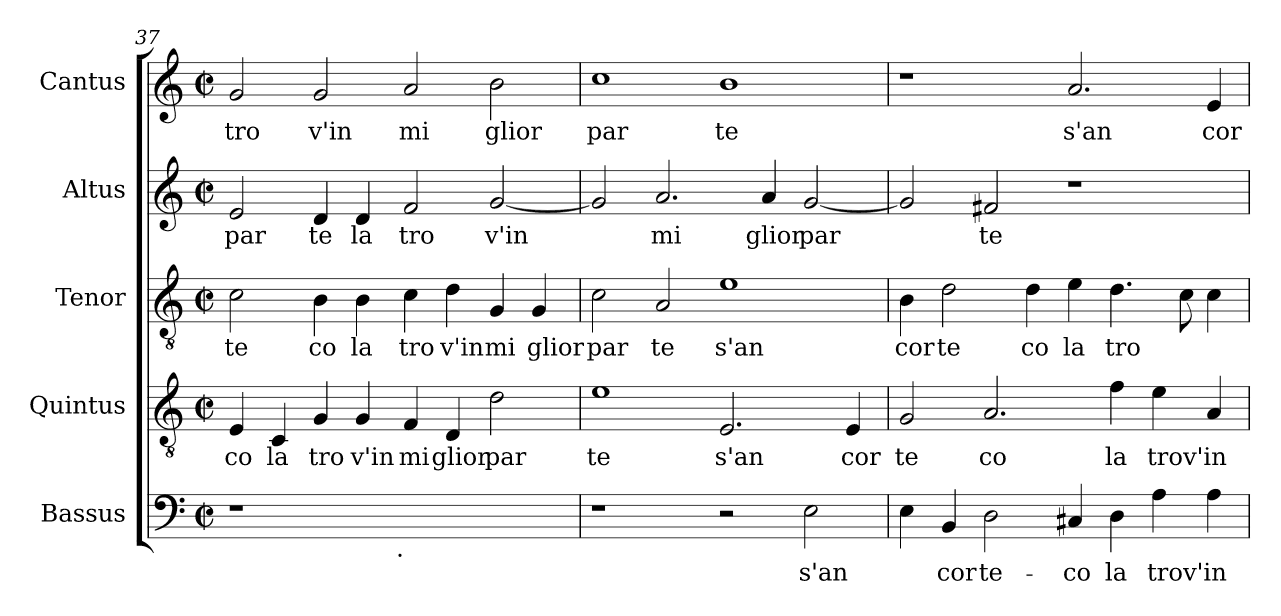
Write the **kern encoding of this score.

**kern	**text	**kern	**text	**kern	**text	**kern	**text	**kern	**text
*part5	*part5	*part4	*part4	*part3	*part3	*part2	*part2	*part1	*part1
*staff5	*staff5	*staff4	*staff4	*staff3	*staff3	*staff2	*staff2	*staff1	*staff1
*I"Bassus	*	*I"Quintus	*	*I"Tenor	*	*I"Altus	*	*I"Cantus	*
*clefF4	*	*clefGv2	*	*clefGv2	*	*clefG2	*	*clefG2	*
*k[]	*	*k[]	*	*k[]	*	*k[]	*	*k[]	*
*C:	*	*C:	*	*C:	*	*C:	*	*C:	*
*M2/2	*	*M2/2	*	*M2/2	*	*M2/2	*	*M2/2	*
*met(c|)	*	*met(c|)	*	*met(c|)	*	*met(c|)	*	*met(c|)	*
=37	=37	=37	=37	=37	=37	=37	=37	=37	=37
!	!	!	!LO:LY:b:cj	!	!LO:LY:b:cj	!	!LO:LY:b:cj	!	!LO:LY:b:cj
*^	*	*	*	*	*	*	*	*	*
1r	2ryy	.	4E/	co	2c\	te	2e/	par	2g/	tro
!	!	!	!	!LO:LY:b:cj	!	!	!	!	!	!
.	.	.	4C/	la	.	.	.	.	.	.
!	!	!	!	!LO:LY:b:cj	!	!LO:LY:b:cj	!	!LO:LY:b:cj	!	!LO:LY:b:cj
.	4ryy	.	4G/	tro	4B\	co	4d/	te	2g/	v'in
!	!	!	!	!LO:LY:b:cj	!	!LO:LY:b:cj	!	!LO:LY:b:cj	!	!
.	8...ryy	.	4G/	v'in	4B\	la	4d/	la	.	.
!	!LO:TX:b:t=.	!	!	!	!	!	!	!	!	!
.	1ryy	.	.	.	.	.	.	.	.	.
!	!	!	!	!LO:LY:b:cj	!	!LO:LY:b:cj	!	!LO:LY:b:cj	!	!LO:LY:b:cj
1ryy	.	.	4F/	mi	4c\	tro	2f/	tro	2a/	mi
!	!	!	!	!LO:LY:b:cj	!	!LO:LY:b:cj	!	!	!	!
.	.	.	4D/	glior	4d\	v'in	.	.	.	.
!	!	!	!	!LO:LY:b:cj	!	!LO:LY:b:cj	!	!LO:LY:b:cj	!	!LO:LY:b:cj
.	.	.	2d\	par	4G/	mi	[<2g/	v'in	2b\	glior
!	!	!	!	!	!	!LO:LY:b:cj	!	!	!	!
.	.	.	.	.	4G/	glior	.	.	.	.
.	64ryy	.	.	.	.	.	.	.	.	.
=38	=38	=38	=38	=38	=38	=38	=38	=38	=38	=38
!	!	!	!	!LO:LY:b:cj	!	!LO:LY:b:cj	!	!LO:LY:b:cj	!	!LO:LY:b:cj
*v	*v	*	*	*	*	*	*	*	*	*
1r	.	1e	te	2c\	par	2g/]	.	1cc	par
!	!	!	!	!	!LO:LY:b:cj	!	!LO:LY:b:cj	!	!
.	.	.	.	2A/	te	2.a/	mi	.	.
!	!	!	!LO:LY:b:cj	!	!LO:LY:b:cj	!	!	!	!LO:LY:b:cj
2r	.	2.E/	s'an	1e	s'an	.	.	1b	te
!	!	!	!	!	!	!	!LO:LY:b:cj	!	!
.	.	.	.	.	.	4a/	glior	.	.
!	!LO:LY:b:cj	!	!	!	!	!	!LO:LY:b:cj	!	!
2E\	s'an-	.	.	.	.	[<2g/	par	.	.
!	!	!	!LO:LY:b:cj	!	!	!	!	!	!
.	.	4E/	cor	.	.	.	.	.	.
!!LO:PB:g=z
=39	=39	=39	=39	=39	=39	=39	=39	=39	=39
!	!LO:LY:b:cj	!	!LO:LY:b:cj	!	!LO:LY:b:cj	!	!LO:LY:b:cj	!	!
4E\	--	2G/	te	4B\	cor	2g/]	.	1r	.
!	!LO:LY:b:cj	!	!	!	!LO:LY:b:cj	!	!	!	!
4BB/	-cor	.	.	2d\	te	.	.	.	.
!	!LO:LY:b:cj	!	!LO:LY:b:cj	!	!	!	!LO:LY:b:cj	!	!
2D\	te-	2.A/	co	.	.	2f#X/	te	.	.
!	!	!	!	!	!LO:LY:b:cj	!	!	!	!
.	.	.	.	4d\	co	.	.	.	.
!	!LO:LY:b:cj	!	!	!	!LO:LY:b:cj	!	!	!	!LO:LY:b:cj
4C#X/	-co	.	.	4e\	la	1r	.	2.a/	s'an
!	!LO:LY:b:cj	!	!LO:LY:b:cj	!	!LO:LY:b:cj	!	!	!	!
4D\	la	4f\	la	4.d\	tro	.	.	.	.
!	!LO:LY:b:cj	!	!LO:LY:b:cj	!	!	!	!	!	!
4A\	trov'in	4e\	trov'in	.	.	.	.	.	.
!	!	!	!	!	!LO:LY:b:cj	!	!	!	!
.	.	.	.	8c\	.	.	.	.	.
!	!LO:LY:b:cj	!	!LO:LY:b:cj	!	!LO:LY:b:cj	!	!	!	!LO:LY:b:cj
4A\	.	4A/	.	4c\	.	.	.	4e/	cor
=	=	=	=	=	=	=	=	=	=
*-	*-	*-	*-	*-	*-	*-	*-	*-	*-
